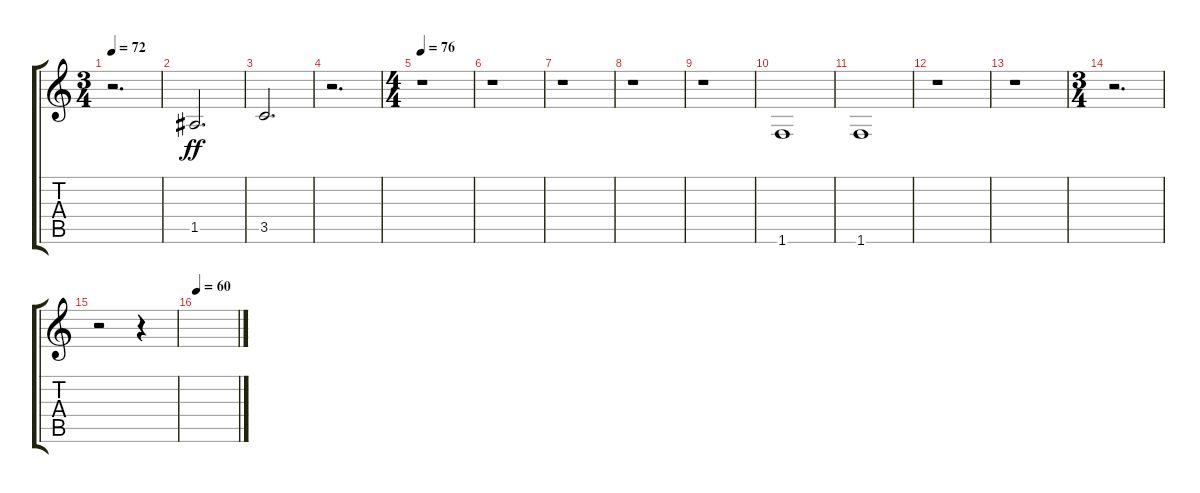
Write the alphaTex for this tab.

\track "" {instrument fretlessbass}
\staff {score tabs}
\tuning (E4 B3 G3 D3 A2 E2) {hide}
\ts (3 4)
\tempo 72
\clef g2
\ks c
r.2{d dy ff} |
1.5.2{d} |
3.5.2{d} |
r.2{d} |
\ts (4 4)
\tempo 76
r.1 |
r.1 |
r.1 |
r.1 |
r.1 |
1.6.1 |
1.6.1 |
r.1 |
r.1 |
\ts (3 4)
r.2{d} |
r.2 r.4 |
\tempo 60
